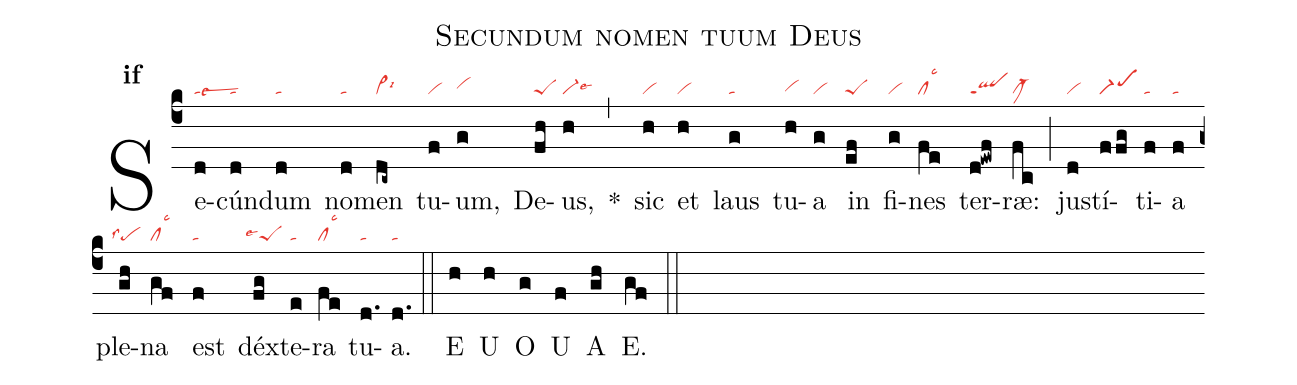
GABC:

name:Secundum nomen tuum Deus;
office-part:an;
mode:1f;
nabc-lines:1;
%%
initial-style: 0;
name: Secundum nomen tuum Deus;
mode: 1;
office-part: Antiphona;
annotation: Ant.;
annotation: i f;
nabc-lines: 1;
%%
(c4) Se(d|talsew3)cún(d|ta)dum(d|ta) no(d|ta)men(dc~|vi>lsi6) tu(f|vi)um,(g|vihh) De(fh|peS)us,(h|vi-lse6) <sp>*</sp>(,) sic(h|vi) et(h|vi) laus(g|ta) tu(h|vihg)a(g|vi) in(ef|peS) fi(g|vi)nes(fe|cllsc3) ter(d!ewf|qlppt1)ræ:(fc|clM-) (;) jus(d|vi)tí(ffg|scM1)ti(f|ta)a(f|ta) ple(gh|``pelss4)na(gf|cllsc3) est(f|ta) déx(fg|``peSlse4)te(e|ta)ra(fe|cllsc3) tu(d.|ta)a.(d.|ta) (::)
<eu>E(h) U(h) O(g) U(f) A(gh) E.(gf) </eu>(::)
